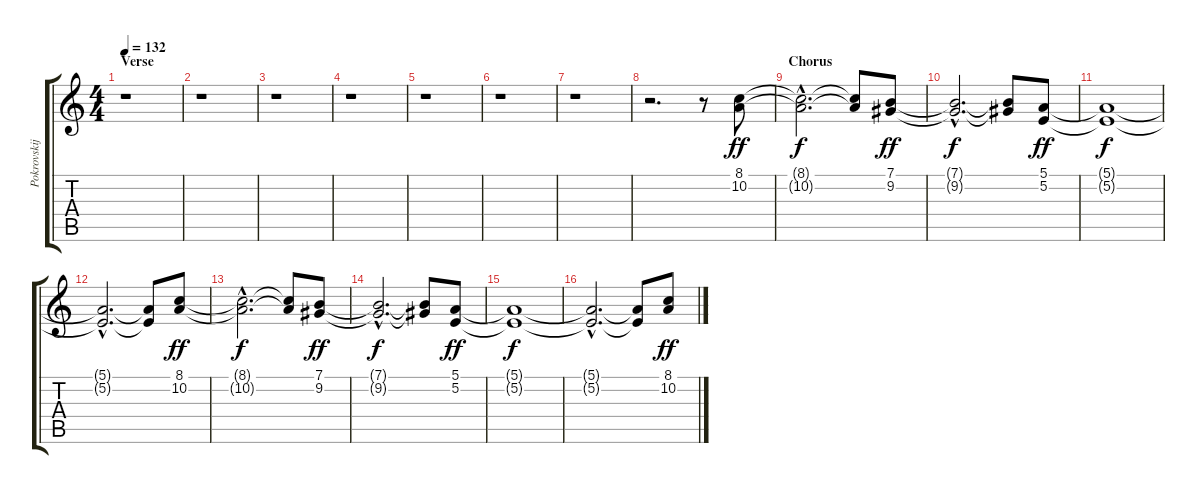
\track ("Pokrovskij" "Pokrovskij") {instrument churchorgan}
\staff {score tabs}
\tuning (E4 B3 G3 D3 A2 E2) {hide}
\ts (4 4)
\section ("" "Verse")
\tempo 132
\clef g2
\ks c
r.1{dy ff} |
r.1 |
r.1 |
r.1 |
r.1 |
r.1 |
r.1 |
r.2{d} r.8 (8.1 10.2).8 |
\section ("" "Chorus")
(8.1{hac t} 10.2{hac t}).2{d dy f} (8.1{t} 10.2{t}).8 (7.1 9.2).8{dy ff} |
(7.1{hac t} 9.2{hac t}).2{d dy f} (7.1{t} 9.2{t}).8 (5.1 5.2).8{dy ff} |
(5.1{t} 5.2{t}).1{dy f} |
(5.1{hac t} 5.2{hac t}).2{d} (5.1{t} 5.2{t}).8 (8.1 10.2).8{dy ff} |
(8.1{hac t} 10.2{hac t}).2{d dy f} (8.1{t} 10.2{t}).8 (7.1 9.2).8{dy ff} |
(7.1{hac t} 9.2{hac t}).2{d dy f} (7.1{t} 9.2{t}).8 (5.1 5.2).8{dy ff} |
(5.1{t} 5.2{t}).1{dy f} |
(5.1{hac t} 5.2{hac t}).2{d} (5.1{t} 5.2{t}).8 (8.1 10.2).8{dy ff}
